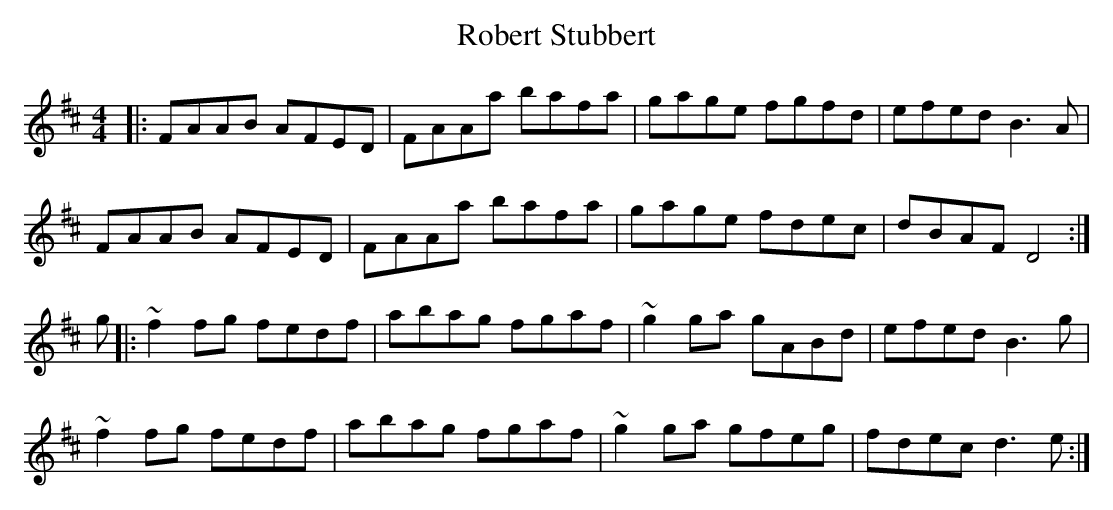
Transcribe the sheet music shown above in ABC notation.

X:1
T: Robert Stubbert
M: 4/4
L: 1/8
K: Dmaj
|:FAAB AFED|FAAa bafa|gage fgfd|efed B3A|
FAAB AFED|FAAa bafa|gage fdec|dBAF D4:|
g|:~f2fg fedf|abag fgaf|~g2ga gABd|efed B3g|
~f2fg fedf|abag fgaf|~g2ga gfeg|fdec d3e:|
